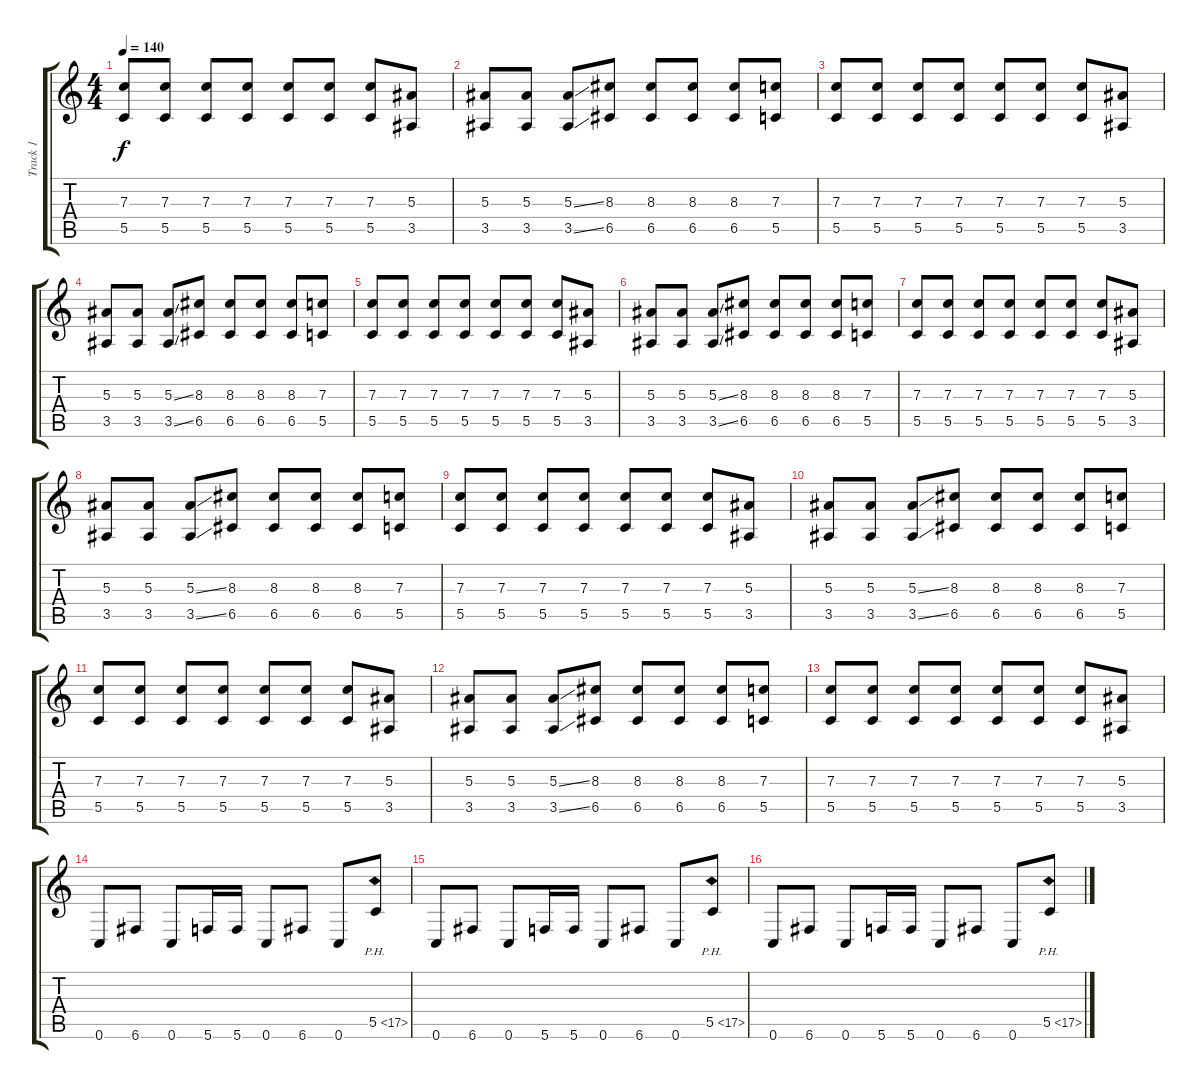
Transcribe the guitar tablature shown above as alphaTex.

\track ("Track 1" "Track 1") {instrument distortionguitar}
\staff {score tabs}
\tuning (D4 A3 F3 C3 G2 C2) {hide}
\ts (4 4)
\tempo 140
\clef g2
\ks c
(7.3 5.5).8{dy f} (7.3 5.5).8 (7.3 5.5).8 (7.3 5.5).8 (7.3 5.5).8 (7.3 5.5).8 (7.3 5.5).8 (5.3 3.5).8 |
(5.3 3.5).8 (5.3 3.5).8 (5.3{ss} 3.5{ss}).8 (8.3 6.5).8 (8.3 6.5).8 (8.3 6.5).8 (8.3 6.5).8 (7.3 5.5).8 |
(7.3 5.5).8 (7.3 5.5).8 (7.3 5.5).8 (7.3 5.5).8 (7.3 5.5).8 (7.3 5.5).8 (7.3 5.5).8 (5.3 3.5).8 |
(5.3 3.5).8 (5.3 3.5).8 (5.3{ss} 3.5{ss}).8 (8.3 6.5).8 (8.3 6.5).8 (8.3 6.5).8 (8.3 6.5).8 (7.3 5.5).8 |
(7.3 5.5).8 (7.3 5.5).8 (7.3 5.5).8 (7.3 5.5).8 (7.3 5.5).8 (7.3 5.5).8 (7.3 5.5).8 (5.3 3.5).8 |
(5.3 3.5).8 (5.3 3.5).8 (5.3{ss} 3.5{ss}).8 (8.3 6.5).8 (8.3 6.5).8 (8.3 6.5).8 (8.3 6.5).8 (7.3 5.5).8 |
(7.3 5.5).8 (7.3 5.5).8 (7.3 5.5).8 (7.3 5.5).8 (7.3 5.5).8 (7.3 5.5).8 (7.3 5.5).8 (5.3 3.5).8 |
(5.3 3.5).8 (5.3 3.5).8 (5.3{ss} 3.5{ss}).8 (8.3 6.5).8 (8.3 6.5).8 (8.3 6.5).8 (8.3 6.5).8 (7.3 5.5).8 |
(7.3 5.5).8 (7.3 5.5).8 (7.3 5.5).8 (7.3 5.5).8 (7.3 5.5).8 (7.3 5.5).8 (7.3 5.5).8 (5.3 3.5).8 |
(5.3 3.5).8 (5.3 3.5).8 (5.3{ss} 3.5{ss}).8 (8.3 6.5).8 (8.3 6.5).8 (8.3 6.5).8 (8.3 6.5).8 (7.3 5.5).8 |
(7.3 5.5).8 (7.3 5.5).8 (7.3 5.5).8 (7.3 5.5).8 (7.3 5.5).8 (7.3 5.5).8 (7.3 5.5).8 (5.3 3.5).8 |
(5.3 3.5).8 (5.3 3.5).8 (5.3{ss} 3.5{ss}).8 (8.3 6.5).8 (8.3 6.5).8 (8.3 6.5).8 (8.3 6.5).8 (7.3 5.5).8 |
(7.3 5.5).8 (7.3 5.5).8 (7.3 5.5).8 (7.3 5.5).8 (7.3 5.5).8 (7.3 5.5).8 (7.3 5.5).8 (5.3 3.5).8 |
0.6.8 6.6.8 0.6.8 5.6.16 5.6.16 0.6.8 6.6.8 0.6.8 5.5{ph 12}.8 |
0.6.8 6.6.8 0.6.8 5.6.16 5.6.16 0.6.8 6.6.8 0.6.8 5.5{ph 12}.8 |
0.6.8 6.6.8 0.6.8 5.6.16 5.6.16 0.6.8 6.6.8 0.6.8 5.5{ph 12}.8
